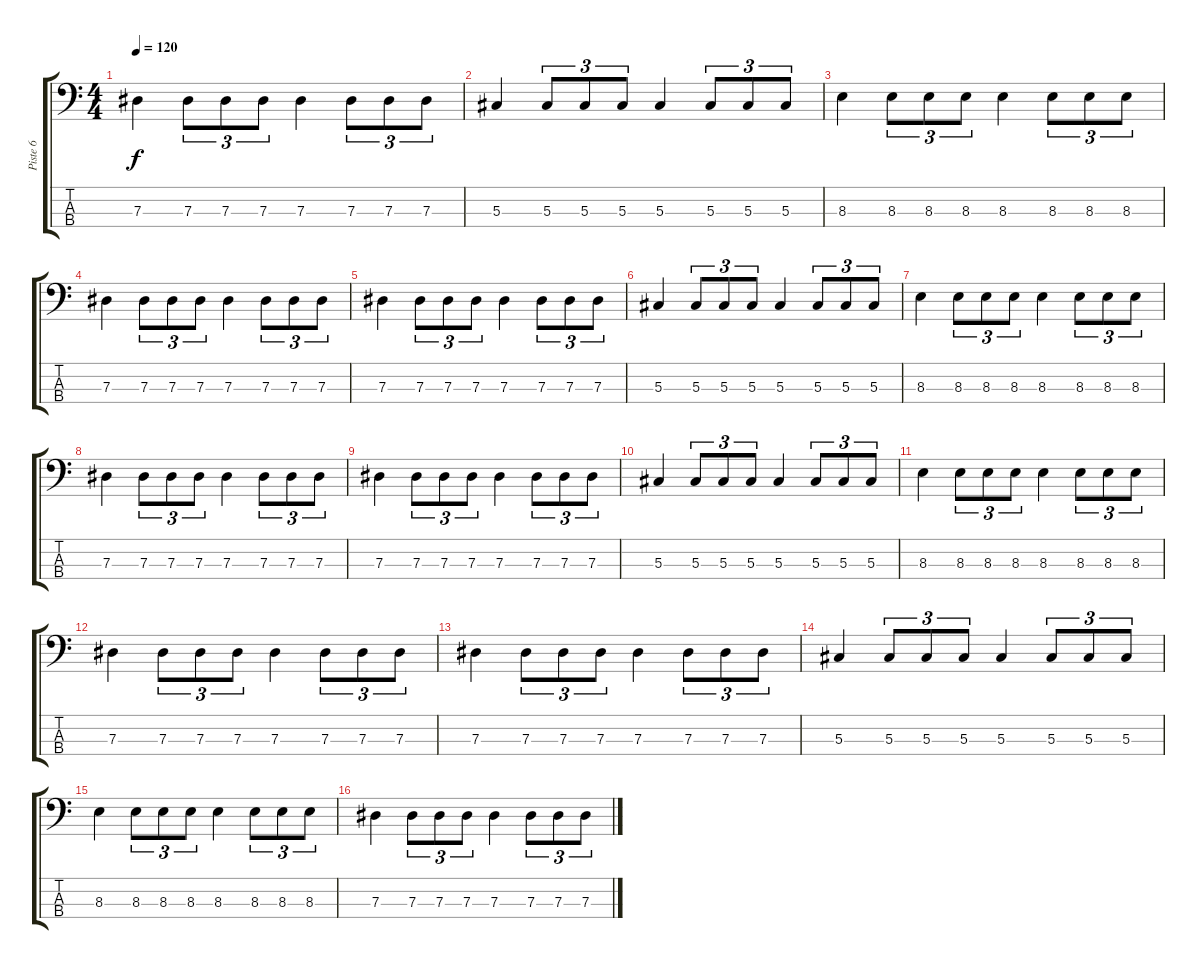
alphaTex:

\track ("Piste 6" "Piste 6") {instrument electricbassfinger}
\staff {score tabs}
\tuning (Gb2 Db2 Ab1 Eb1) {hide}
\ts (4 4)
\tempo 120
\clef f4
\ks c
7.3.4{dy f} 7.3.8{tu (3 2)} 7.3.8{tu (3 2)} 7.3.8{tu (3 2)} 7.3.4 7.3.8{tu (3 2)} 7.3.8{tu (3 2)} 7.3.8{tu (3 2)} |
5.3.4 5.3.8{tu (3 2)} 5.3.8{tu (3 2)} 5.3.8{tu (3 2)} 5.3.4 5.3.8{tu (3 2)} 5.3.8{tu (3 2)} 5.3.8{tu (3 2)} |
8.3.4 8.3.8{tu (3 2)} 8.3.8{tu (3 2)} 8.3.8{tu (3 2)} 8.3.4 8.3.8{tu (3 2)} 8.3.8{tu (3 2)} 8.3.8{tu (3 2)} |
7.3.4 7.3.8{tu (3 2)} 7.3.8{tu (3 2)} 7.3.8{tu (3 2)} 7.3.4 7.3.8{tu (3 2)} 7.3.8{tu (3 2)} 7.3.8{tu (3 2)} |
7.3.4 7.3.8{tu (3 2)} 7.3.8{tu (3 2)} 7.3.8{tu (3 2)} 7.3.4 7.3.8{tu (3 2)} 7.3.8{tu (3 2)} 7.3.8{tu (3 2)} |
5.3.4 5.3.8{tu (3 2)} 5.3.8{tu (3 2)} 5.3.8{tu (3 2)} 5.3.4 5.3.8{tu (3 2)} 5.3.8{tu (3 2)} 5.3.8{tu (3 2)} |
8.3.4 8.3.8{tu (3 2)} 8.3.8{tu (3 2)} 8.3.8{tu (3 2)} 8.3.4 8.3.8{tu (3 2)} 8.3.8{tu (3 2)} 8.3.8{tu (3 2)} |
7.3.4 7.3.8{tu (3 2)} 7.3.8{tu (3 2)} 7.3.8{tu (3 2)} 7.3.4 7.3.8{tu (3 2)} 7.3.8{tu (3 2)} 7.3.8{tu (3 2)} |
7.3.4 7.3.8{tu (3 2)} 7.3.8{tu (3 2)} 7.3.8{tu (3 2)} 7.3.4 7.3.8{tu (3 2)} 7.3.8{tu (3 2)} 7.3.8{tu (3 2)} |
5.3.4 5.3.8{tu (3 2)} 5.3.8{tu (3 2)} 5.3.8{tu (3 2)} 5.3.4 5.3.8{tu (3 2)} 5.3.8{tu (3 2)} 5.3.8{tu (3 2)} |
8.3.4 8.3.8{tu (3 2)} 8.3.8{tu (3 2)} 8.3.8{tu (3 2)} 8.3.4 8.3.8{tu (3 2)} 8.3.8{tu (3 2)} 8.3.8{tu (3 2)} |
7.3.4 7.3.8{tu (3 2)} 7.3.8{tu (3 2)} 7.3.8{tu (3 2)} 7.3.4 7.3.8{tu (3 2)} 7.3.8{tu (3 2)} 7.3.8{tu (3 2)} |
7.3.4 7.3.8{tu (3 2)} 7.3.8{tu (3 2)} 7.3.8{tu (3 2)} 7.3.4 7.3.8{tu (3 2)} 7.3.8{tu (3 2)} 7.3.8{tu (3 2)} |
5.3.4 5.3.8{tu (3 2)} 5.3.8{tu (3 2)} 5.3.8{tu (3 2)} 5.3.4 5.3.8{tu (3 2)} 5.3.8{tu (3 2)} 5.3.8{tu (3 2)} |
8.3.4 8.3.8{tu (3 2)} 8.3.8{tu (3 2)} 8.3.8{tu (3 2)} 8.3.4 8.3.8{tu (3 2)} 8.3.8{tu (3 2)} 8.3.8{tu (3 2)} |
7.3.4 7.3.8{tu (3 2)} 7.3.8{tu (3 2)} 7.3.8{tu (3 2)} 7.3.4 7.3.8{tu (3 2)} 7.3.8{tu (3 2)} 7.3.8{tu (3 2)}
